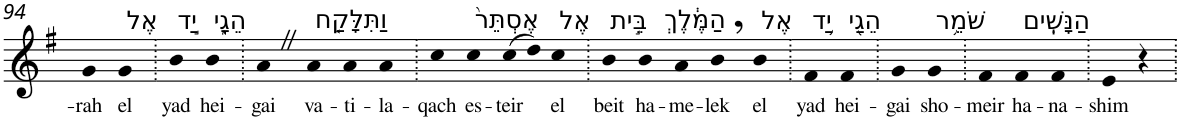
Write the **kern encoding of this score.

**kern	**text
*part1	*part1
*staff1	*staff1
*I"Piano	*
*I'Pno	*
!!LO:PB:g=z
*clefG2	*
*k[f#]	*
*G:	*
=94	=94
!	!LO:LY:b
4g	-rah
!LO:TX:a:t=אֶל	!
!	!LO:LY:b
4g	el
=95.	=95.
!LO:TX:a:t=יַ֣ד	!
!	!LO:LY:b
4b	yad
!LO:TX:a:t=הֵגָ֑י	!
!	!LO:LY:b
4b	hei-
=96.	=96.
!	!LO:LY:b
4aZ	-gai
!LO:TX:a:t=וַתִּלָּקַ֤ח	!
!	!LO:LY:b
4a	va-
!	!LO:LY:b
4a	-ti-
!	!LO:LY:b
4a	-la-
=97.	=97.
!	!LO:LY:b
4cc	-qach
!LO:TX:a:t=אֶסְתֵּר֙	!
!	!LO:LY:b
4cc	es-
!	!LO:LY:b
(>8cc	-teir
8dd)	.
!LO:TX:a:t=אֶל	!
!	!LO:LY:b
4cc	el
=98.	=98.
!LO:TX:a:t=בֵּ֣ית	!
!	!LO:LY:b
4b	beit
!LO:TX:a:t=הַמֶּ֔לֶךְ	!
!	!LO:LY:b
4b	ha-
!	!LO:LY:b
4a	-me-
!	!LO:LY:b
4b,	-lek
!LO:TX:a:t=אֶל	!
!	!LO:LY:b
4b	el
=99.	=99.
!LO:TX:a:t=יַ֥ד	!
!	!LO:LY:b
4f#	yad
!LO:TX:a:t=הֵגַ֖י	!
!	!LO:LY:b
4f#	hei-
=100.	=100.
!	!LO:LY:b
4g	-gai
!LO:TX:a:t=שֹׁמֵ֥ר	!
!	!LO:LY:b
4g	sho-
=101.	=101.
!	!LO:LY:b
4f#	-meir
!LO:TX:a:t=הַנָּשִֽׁים	!
!	!LO:LY:b
4f#	ha-
!	!LO:LY:b
4f#	-na-
=102.	=102.
!	!LO:LY:b
4e	-shim
4r	.
=.	=.
*-	*-
